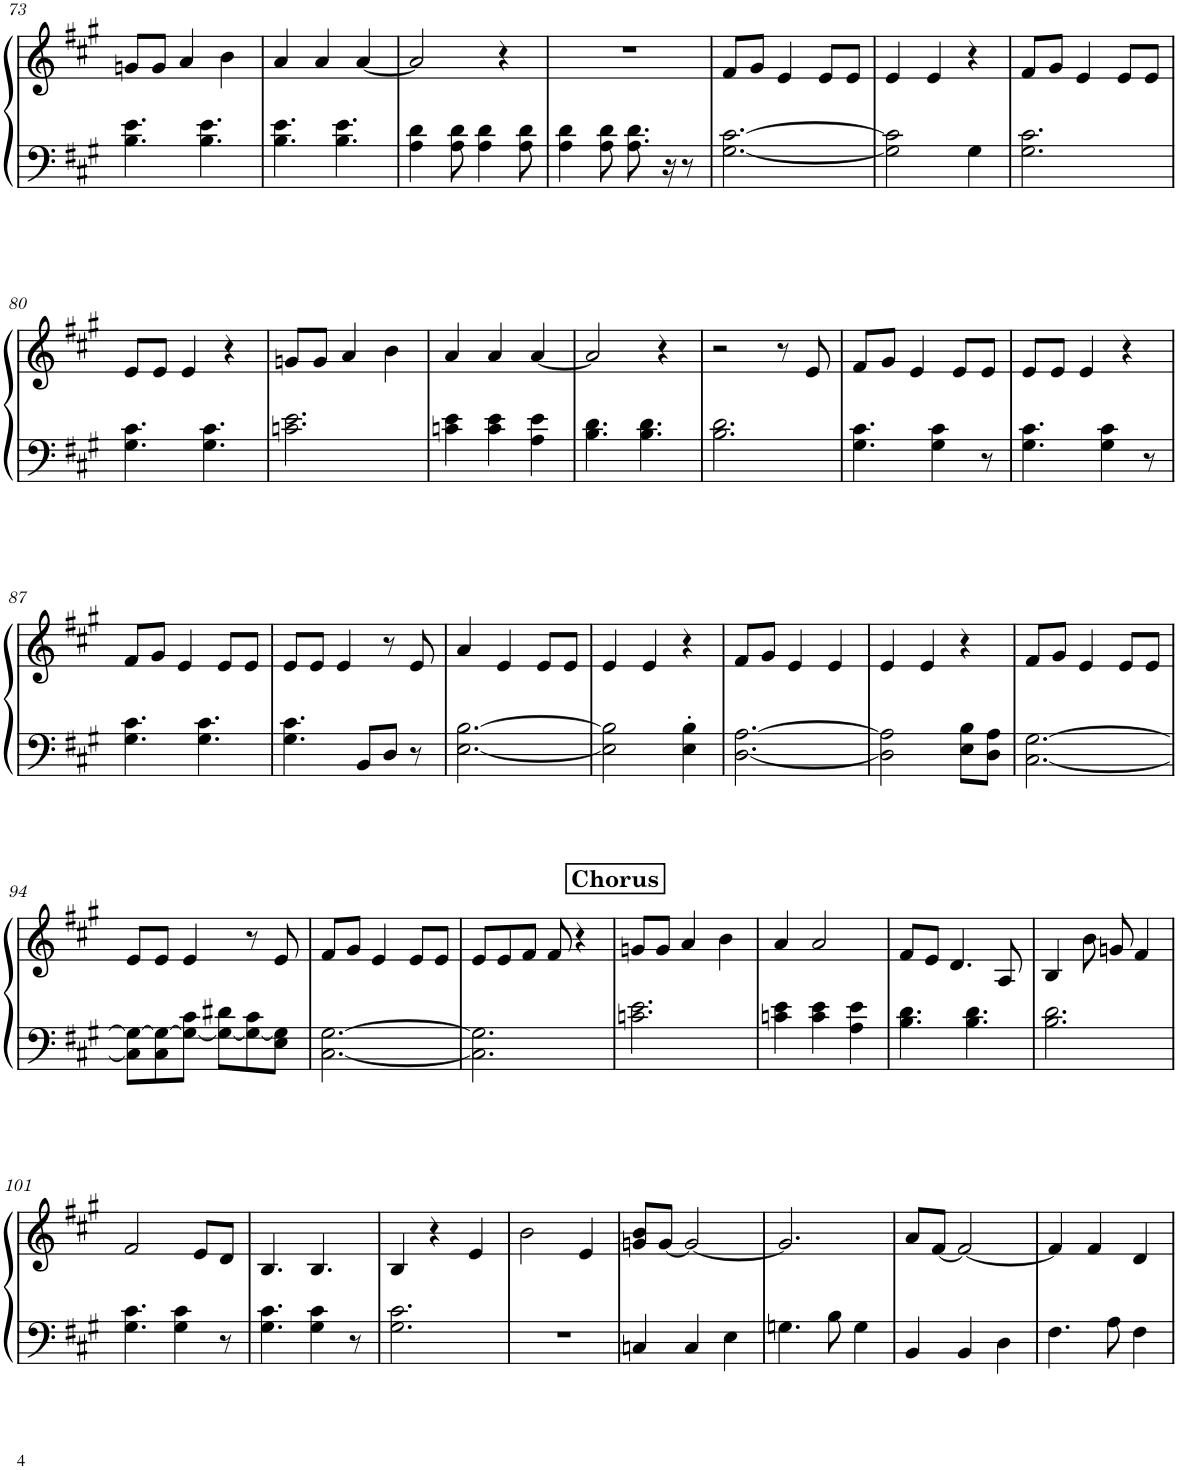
**kern	**kern
*part1	*part1
*staff2	*staff1
*I"Grand Piano	*
*I'Pno.	*
!!LO:PB:g=z
*clefF4	*clefG2
*k[f#c#g#]	*k[f#c#g#]
*M6/8	*M6/8
=73	=73
4.B\ 4.e\	8gn/L
.	8g/J
.	4a/
4.B\ 4.e\	.
.	4b\
=74	=74
4.B\ 4.e\	4a/
.	4a/
4.B\ 4.e\	.
.	[4a/
=75	=75
4A\ 4d\	2a/]
8A\ 8d\	.
4A\ 4d\	.
.	4r
8A\ 8d\	.
=76	=76
4A\ 4d\	2.r
8A\ 8d\	.
8.A\ 8.d\	.
16r	.
8r	.
=77	=77
[2.G#\ [2.c#\	8f#/L
.	8g#/J
.	4e/
.	8e/L
.	8e/J
=78	=78
2G#\] 2c#\]	4e/
.	4e/
4G#\	4r
=79	=79
2.G#\ 2.c#\	8f#/L
.	8g#/J
.	4e/
.	8e/L
.	8e/J
!!LO:LB:g=z
=80	=80
4.G#\ 4.c#\	8e/L
.	8e/J
.	4e/
4.G#\ 4.c#\	.
.	4r
=81	=81
2.cn\ 2.e\	8gn/L
.	8g/J
.	4a/
.	4b\
=82	=82
4cn\ 4e\	4a/
4c\ 4e\	4a/
4A\ 4e\	[4a/
=83	=83
4.B\ 4.d\	2a/]
4.B\ 4.d\	.
.	4r
=84	=84
2.B\ 2.d\	2r
.	8r
.	8e/
=85	=85
4.G#\ 4.c#\	8f#/L
.	8g#/J
.	4e/
4G#\ 4c#\	.
.	8e/L
8r	8e/J
=86	=86
4.G#\ 4.c#\	8e/L
.	8e/J
.	4e/
4G#\ 4c#\	.
.	4r
8r	.
!!LO:LB:g=z
=87	=87
4.G#\ 4.c#\	8f#/L
.	8g#/J
.	4e/
4.G#\ 4.c#\	.
.	8e/L
.	8e/J
=88	=88
4.G#\ 4.c#\	8e/L
.	8e/J
.	4e/
8BB/L	.
8D/J	8r
8r	8e/
=89	=89
[2.E\ [2.B\	4a/
.	4e/
.	8e/L
.	8e/J
=90	=90
2E\] 2B\]	4e/
.	4e/
4E\' 4B\'	4r
=91	=91
[2.D\ [2.A\	8f#/L
.	8g#/J
.	4e/
.	4e/
=92	=92
2D\] 2A\]	4e/
.	4e/
8E\ 8B\L	4r
8D\ 8A\J	.
=93	=93
[2.C#\ [2.G#\	8f#/L
.	8g#/J
.	4e/
.	8e/L
.	8e/J
!!LO:LB:g=z
=94	=94
8C#\] 8G#\_L	8e/L
8C#\ 8G#\_	8e/J
8G#\_ 8c#\J	4e/
8G#\_ 8d#X\L	.
8G#\_ 8c#\	8r
8E\ 8G#\]J	8e/
=95	=95
[2.C#\ [2.G#\	8f#/L
.	8g#/J
.	4e/
.	8e/L
.	8e/J
=96	=96
2.C#\] 2.G#\]	8e/L
.	8e/
.	8f#/J
.	8f#/
.	4r
!!LO:REH:place=s1:a:B:cj:fs=11:t=Chorus
=97	=97
2.cn\ 2.e\	8gn/L
.	8g/J
.	4a/
.	4b\
=98	=98
4cn\ 4e\	4a/
4c\ 4e\	2a/
4A\ 4e\	.
=99	=99
4.B\ 4.d\	8f#/L
.	8e/J
.	4.d/
4.B\ 4.d\	.
.	8A/
=100	=100
2.B\ 2.d\	4B/
.	8b\
.	8gn/
.	4f#/
!!LO:LB:g=z
=101	=101
4.G#\ 4.c#\	2f#/
4G#\ 4c#\	.
.	8e/L
8r	8d/J
=102	=102
4.G#\ 4.c#\	4.B/
4G#\ 4c#\	4.B/
8r	.
=103	=103
2.G#\ 2.c#\	4B/
.	4r
.	4e/
=104	=104
2.r	2b\
.	4e/
=105	=105
4Cn/	8gn/ 8b/L
.	[8g/J
4C/	2g/_
4E\	.
=106	=106
4.Gn\	2.g/]
8B\	.
4G\	.
=107	=107
4BB/	8a/L
.	[8f#/J
4BB/	2f#/_
4D\	.
=108	=108
4.F#\	4f#/]
.	4f#/
8A\	.
4F#\	4d/
=	=
*-	*-
